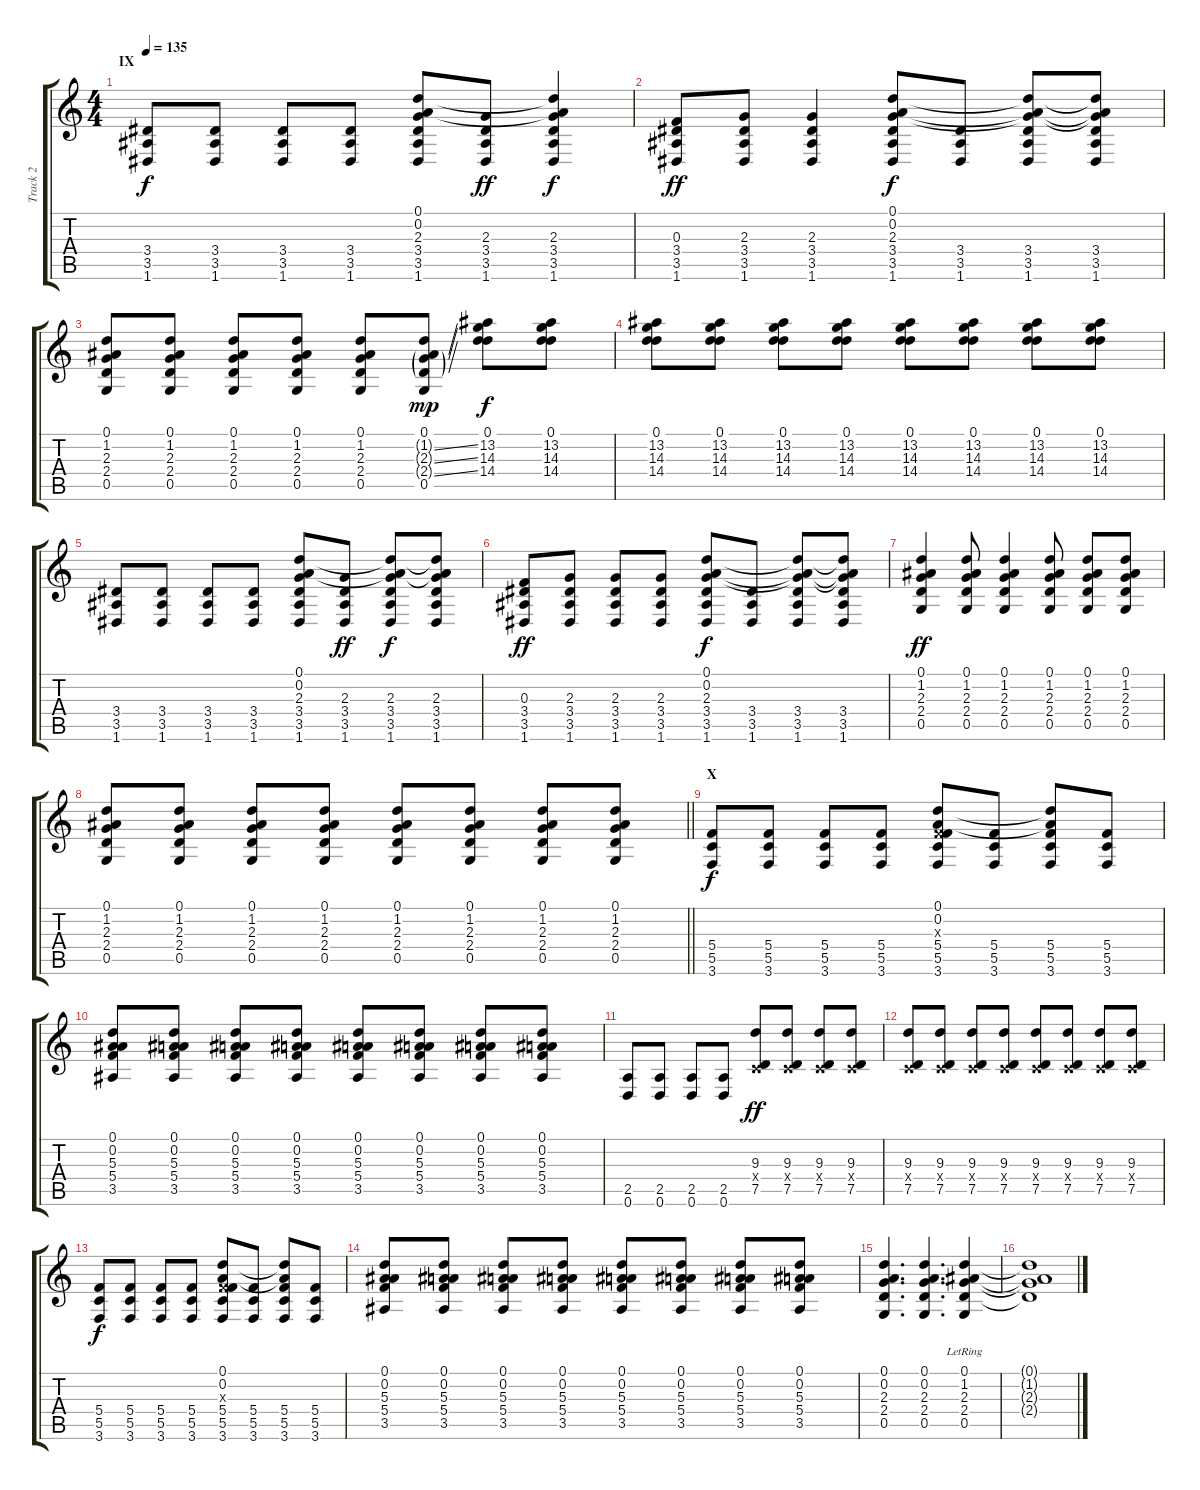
\track ("Track 2" "Track 2") {instrument distortionguitar}
\staff {score tabs}
\tuning (D4 A3 F3 C3 G2 D2) {hide}
\ts (4 4)
\section ("" "IX")
\tempo 135
\clef g2
\ks c
(3.4 3.5 1.6).8{dy f} (3.4 3.5 1.6).8 (3.4 3.5 1.6).8 (3.4 3.5 1.6).8 (0.1 0.2 2.3 3.4 3.5 1.6).8 (2.3 3.4 3.5 1.6).8{dy ff} (0.1{t} 0.2{t} 2.3 3.4 3.5 1.6).4{dy f} |
(0.3 3.4 3.5 1.6).8{dy ff} (2.3 3.4 3.5 1.6).8 (2.3 3.4 3.5 1.6).4 (0.1 0.2 2.3 3.4 3.5 1.6).8{dy f} (3.4 3.5 1.6).8 (0.1{t} 0.2{t} 2.3{t} 3.4 3.5 1.6).8 (0.1{t} 0.2{t} 2.3{t} 3.4 3.5 1.6).8 |
(0.1 1.2 2.3 2.4 0.5).8 (0.1 1.2 2.3 2.4 0.5).8 (0.1 1.2 2.3 2.4 0.5).8 (0.1 1.2 2.3 2.4 0.5).8 (0.1 1.2 2.3 2.4 0.5).8 (0.1 1.2{ss g} 2.3{ss g} 2.4{ss g} 0.5).8{dy mp} (0.1 13.2 14.3 14.4).8{dy f} (0.1 13.2 14.3 14.4).8 |
(0.1 13.2 14.3 14.4).8 (0.1 13.2 14.3 14.4).8 (0.1 13.2 14.3 14.4).8 (0.1 13.2 14.3 14.4).8 (0.1 13.2 14.3 14.4).8 (0.1 13.2 14.3 14.4).8 (0.1 13.2 14.3 14.4).8 (0.1 13.2 14.3 14.4).8 |
(3.4 3.5 1.6).8 (3.4 3.5 1.6).8 (3.4 3.5 1.6).8 (3.4 3.5 1.6).8 (0.1 0.2 2.3 3.4 3.5 1.6).8 (2.3 3.4 3.5 1.6).8{dy ff} (0.1{t} 0.2{t} 2.3 3.4 3.5 1.6).8{dy f} (0.1{t} 0.2{t} 2.3 3.4 3.5 1.6).8 |
(0.3 3.4 3.5 1.6).8{dy ff} (2.3 3.4 3.5 1.6).8 (2.3 3.4 3.5 1.6).8 (2.3 3.4 3.5 1.6).8 (0.1 0.2 2.3 3.4 3.5 1.6).8{dy f} (3.4 3.5 1.6).8 (0.1{t} 0.2{t} 2.3{t} 3.4 3.5 1.6).8 (0.1{t} 0.2{t} 2.3{t} 3.4 3.5 1.6).8 |
(0.1 1.2 2.3 2.4 0.5).4{dy ff} (0.1 1.2 2.3 2.4 0.5).8 (0.1 1.2 2.3 2.4 0.5).4 (0.1 1.2 2.3 2.4 0.5).8 (0.1 1.2 2.3 2.4 0.5).8 (0.1 1.2 2.3 2.4 0.5).8 |
\barLineRight lightlight
(0.1 1.2 2.3 2.4 0.5).8 (0.1 1.2 2.3 2.4 0.5).8 (0.1 1.2 2.3 2.4 0.5).8 (0.1 1.2 2.3 2.4 0.5).8 (0.1 1.2 2.3 2.4 0.5).8 (0.1 1.2 2.3 2.4 0.5).8 (0.1 1.2 2.3 2.4 0.5).8 (0.1 1.2 2.3 2.4 0.5).8 |
\section ("" "X")
(5.4 5.5 3.6).8{dy f} (5.4 5.5 3.6).8 (5.4 5.5 3.6).8 (5.4 5.5 3.6).8 (0.1 0.2 0.3{x} 5.4 5.5 3.6).8 (5.4 5.5 3.6).8 (0.1{t} 0.2{t} 5.4 5.5 3.6).8 (5.4 5.5 3.6).8 |
(0.1 0.2 5.3 5.4 3.5).8 (0.1 0.2 5.3 5.4 3.5).8 (0.1 0.2 5.3 5.4 3.5).8 (0.1 0.2 5.3 5.4 3.5).8 (0.1 0.2 5.3 5.4 3.5).8 (0.1 0.2 5.3 5.4 3.5).8 (0.1 0.2 5.3 5.4 3.5).8 (0.1 0.2 5.3 5.4 3.5).8 |
(2.5 0.6).8 (2.5 0.6).8 (2.5 0.6).8 (2.5 0.6).8 (9.3 0.4{x} 7.5).8{dy ff} (9.3 0.4{x} 7.5).8 (9.3 0.4{x} 7.5).8 (9.3 0.4{x} 7.5).8 |
(9.3 0.4{x} 7.5).8 (9.3 0.4{x} 7.5).8 (9.3 0.4{x} 7.5).8 (9.3 0.4{x} 7.5).8 (9.3 0.4{x} 7.5).8 (9.3 0.4{x} 7.5).8 (9.3 0.4{x} 7.5).8 (9.3 0.4{x} 7.5).8 |
(5.4 5.5 3.6).8{dy f} (5.4 5.5 3.6).8 (5.4 5.5 3.6).8 (5.4 5.5 3.6).8 (0.1 0.2 0.3{x} 5.4 5.5 3.6).8 (5.4 5.5 3.6).8 (0.1{t} 0.2{t} 5.4 5.5 3.6).8 (5.4 5.5 3.6).8 |
(0.1 0.2 5.3 5.4 3.5).8 (0.1 0.2 5.3 5.4 3.5).8 (0.1 0.2 5.3 5.4 3.5).8 (0.1 0.2 5.3 5.4 3.5).8 (0.1 0.2 5.3 5.4 3.5).8 (0.1 0.2 5.3 5.4 3.5).8 (0.1 0.2 5.3 5.4 3.5).8 (0.1 0.2 5.3 5.4 3.5).8 |
(0.1 0.2 2.3 2.4 0.5).4{d} (0.1 0.2 2.3 2.4 0.5).4{d} (0.1{lr} 1.2{lr} 2.3{lr} 2.4{lr} 0.5{lr}).4 |
(0.1{t} 1.2{t} 2.3{t} 2.4{t}).1
